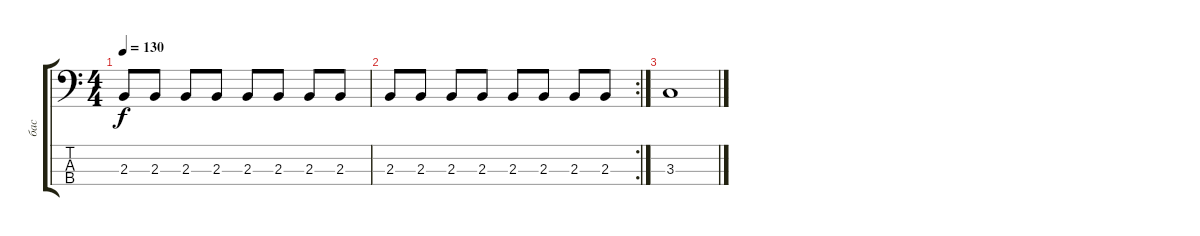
\track ("бас" "бас") {instrument electricbassfinger}
\staff {score tabs}
\tuning (G2 D2 A1 E1) {hide}
\ts (4 4)
\tempo 130
\clef f4
\ks c
2.3.8{dy f} 2.3.8 2.3.8 2.3.8 2.3.8 2.3.8 2.3.8 2.3.8 |
\rc 2
2.3.8 2.3.8 2.3.8 2.3.8 2.3.8 2.3.8 2.3.8 2.3.8 |
3.3.1
